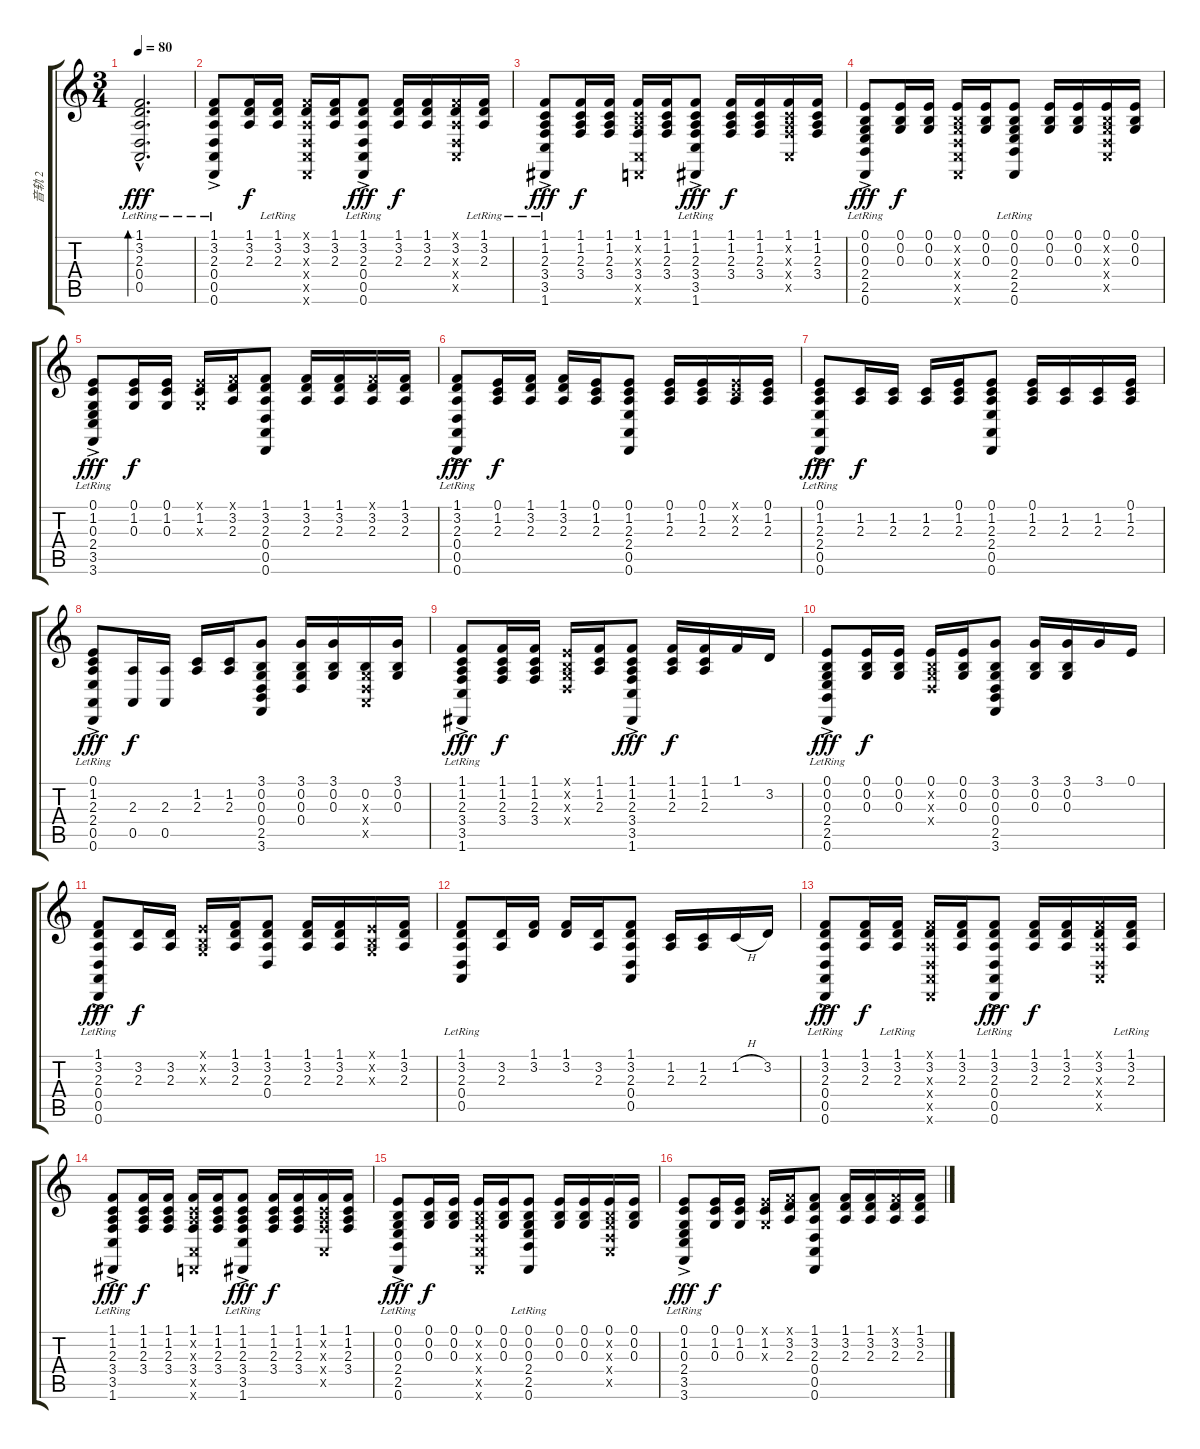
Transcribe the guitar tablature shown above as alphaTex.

\track ("音轨 2" "音轨 2") {instrument acousticgrandpiano}
\staff {score tabs}
\tuning (E4 B3 G3 D3 A2 D2) {hide}
\ts (3 4)
\tempo 80
\clef g2
\ks c
(1.1{hac lr} 3.2{hac lr} 2.3{hac lr} 0.4{hac} 0.5{hac lr}).2{d bd 240 dy fff} |
(1.1{ac lr} 3.2{ac lr} 2.3{ac lr} 0.4{ac lr} 0.5{ac lr} 0.6{ac lr}).8 (1.1 3.2 2.3).16{dy f volume 12} (1.1{lr} 3.2{lr} 2.3{lr}).16{volume 11} (1.1{x} 3.2 2.3{x} 0.4{x} 0.5{x} 0.6{x}).16 (1.1 3.2 2.3).16{volume 12} (1.1{ac lr} 3.2{ac lr} 2.3{ac lr} 0.4{ac lr} 0.5{ac lr} 0.6{ac lr}).8{dy fff} (1.1 3.2 2.3).16{dy f volume 12} (1.1 3.2 2.3).16{volume 11} (1.1{x} 3.2 2.3{x} 0.4{x} 0.5{x}).16 (1.1{lr} 3.2{lr} 2.3{lr}).16{volume 12} |
(1.1{ac lr} 1.2{ac lr} 2.3{ac lr} 3.4{ac lr} 3.5{ac lr} 1.6{ac lr}).8{dy fff} (1.1 1.2 2.3 3.4).16{dy f volume 10} (1.1 1.2 2.3 3.4).16{volume 10} (1.1 1.2{x} 2.3{x} 3.4 0.5{x} 0.6{x}).16{volume 10} (1.1 1.2 2.3 3.4).16{volume 10} (1.1{ac lr} 1.2{ac lr} 2.3{ac lr} 3.4{ac lr} 3.5{ac lr} 1.6{ac lr}).8{dy fff} (1.1 1.2 2.3 3.4).16{dy f volume 10} (1.1 1.2 2.3 3.4).16{volume 10} (1.1 1.2{x} 2.3{x} 3.4{x} 0.5{x}).16{volume 10} (1.1 1.2 2.3 3.4).16{volume 10} |
(0.1{ac lr} 0.2{ac lr} 0.3{ac lr} 2.4{ac lr} 2.5{ac lr} 0.6{ac lr}).8{dy fff} (0.1 0.2 0.3).16{dy f volume 10} (0.1 0.2 0.3).16{volume 10} (0.1 0.2{x} 0.3{x} 0.4{x} 0.5{x} 0.6{x}).16{volume 10} (0.1 0.2 0.3).16{volume 10} (0.1{lr} 0.2{lr} 0.3 2.4{lr} 2.5{lr} 0.6{lr}).8 (0.1 0.2 0.3).16{volume 10} (0.1 0.2 0.3).16{volume 10} (0.1 0.2{x} 0.3{x} 0.4{x} 0.5{x}).16{volume 10} (0.1 0.2 0.3).16{volume 10} |
(0.1{ac lr} 1.2{ac lr} 0.3{ac lr} 2.4{ac lr} 3.5{ac lr} 3.6{ac lr}).8{dy fff} (0.1 1.2 0.3).16{dy f volume 10} (0.1 1.2 0.3).16{volume 10} (0.1{x} 1.2 0.3{x}).16{volume 10} (1.1{x} 3.2 2.3).16{volume 10} (1.1 3.2 2.3 0.4 0.5 0.6).8 (1.1 3.2 2.3).16{volume 10} (1.1 3.2 2.3).16{volume 10} (1.1{x} 3.2 2.3).16{volume 10} (1.1 3.2 2.3).16{volume 10} |
(1.1{ac lr} 3.2{ac lr} 2.3{ac lr} 0.4{ac lr} 0.5{ac lr} 0.6{ac lr}).8{dy fff} (0.1 1.2 2.3).16{dy f volume 10} (1.1 3.2 2.3).16{volume 10} (1.1 3.2 2.3).16{volume 10} (0.1 1.2 2.3).16{volume 10} (0.1 1.2 2.3 2.4 0.5 0.6).8 (0.1 1.2 2.3).16{volume 10} (0.1 1.2 2.3).16{volume 10} (0.1{x} 1.2{x} 2.3).16{volume 10} (0.1 1.2 2.3).16{volume 10} |
(0.1{ac lr} 1.2{ac lr} 2.3{ac lr} 2.4{ac lr} 0.5{ac lr} 0.6{ac lr}).8{dy fff} (1.2 2.3).16{dy f volume 10} (1.2 2.3).16{volume 10} (1.2 2.3).16{volume 10} (0.1 1.2 2.3).16{volume 10} (0.1 1.2 2.3 2.4 0.5 0.6).8 (0.1 1.2 2.3).16{volume 10} (1.2 2.3).16{volume 10} (1.2 2.3).16{volume 10} (0.1 1.2 2.3).16{volume 10} |
(0.1{ac lr} 1.2{ac lr} 2.3{ac lr} 2.4{ac lr} 0.5{ac lr} 0.6{ac lr}).8{dy fff} (2.3 0.5).16{dy f volume 11} (2.3 0.5).16{volume 11} (1.2 2.3).16{volume 11} (1.2 2.3).16{volume 11} (3.1 0.2 0.3 0.4 2.5 3.6).8 (3.1 0.2 0.3 0.4).16{volume 10} (3.1 0.2 0.3).16{volume 11} (0.2 0.3{x} 0.4{x} 0.5{x}).16{volume 10} (3.1 0.2 0.3).16{volume 11} |
(1.1{ac lr} 1.2{ac lr} 2.3{ac lr} 3.4{ac lr} 3.5{ac lr} 1.6{ac lr}).8{dy fff} (1.1 1.2 2.3 3.4).16{dy f volume 11} (1.1 1.2 2.3 3.4).16{volume 11} (0.1{x} 0.2{x} 0.3{x} 0.4{x}).16{volume 13} (1.1 1.2 2.3).16{volume 11} (1.1 1.2{ac} 2.3 3.4 3.5 1.6).8{dy fff} (1.1 1.2 2.3).16{dy f volume 11} (1.1 1.2 2.3).16{volume 10} 1.1.16 3.2.16 |
(0.1{ac lr} 0.2{ac lr} 0.3{ac lr} 2.4{ac lr} 2.5{ac lr} 0.6{ac lr}).8{dy fff} (0.1 0.2 0.3).16{dy f volume 11} (0.1 0.2 0.3).16{volume 11} (0.1 0.2{x} 0.3{x} 0.4{x}).16{volume 13} (0.1 0.2 0.3).16{volume 11} (3.1 0.2 0.3 0.4 2.5 3.6).8 (3.1 0.2 0.3).16{volume 11} (3.1 0.2 0.3).16{volume 10} 3.1.16 0.1.16 |
(1.1{ac lr} 3.2{ac lr} 2.3{ac lr} 0.4{ac lr} 0.5{ac} 0.6{ac lr}).8{dy fff} (3.2 2.3).16{dy f volume 11} (3.2 2.3).16{volume 11} (0.1{x} 0.2{x} 0.3{x}).16 (1.1 3.2 2.3).16{volume 11} (1.1 3.2 2.3 0.4).8 (1.1 3.2 2.3).16{volume 11} (1.1 3.2 2.3).16 (0.1{x} 0.2{x} 0.3{x}).16 (1.1 3.2 2.3).16{volume 11} |
(1.1{lr} 3.2{lr} 2.3{lr} 0.4{lr} 0.5{lr}).8 (3.2 2.3).16{volume 10} (1.1 3.2).16{volume 11} (1.1 3.2).16{volume 11} (3.2 2.3).16{volume 12} (1.1 3.2 2.3 0.4 0.5).8 (1.2 2.3).16{volume 11} (1.2 2.3).16{volume 11} 1.2{h}.16 3.2.16 |
(1.1{ac lr} 3.2{ac lr} 2.3{ac lr} 0.4{ac lr} 0.5{ac lr} 0.6{ac lr}).8{dy fff} (1.1 3.2 2.3).16{dy f volume 12} (1.1{lr} 3.2{lr} 2.3{lr}).16{volume 11} (1.1{x} 3.2 2.3{x} 0.4{x} 0.5{x} 0.6{x}).16 (1.1 3.2 2.3).16{volume 12} (1.1{ac lr} 3.2{ac lr} 2.3{ac lr} 0.4{ac lr} 0.5{ac lr} 0.6{ac lr}).8{dy fff} (1.1 3.2 2.3).16{dy f volume 12} (1.1 3.2 2.3).16{volume 11} (1.1{x} 3.2 2.3{x} 0.4{x} 0.5{x}).16 (1.1{lr} 3.2{lr} 2.3{lr}).16{volume 12} |
(1.1{ac lr} 1.2{ac lr} 2.3{ac lr} 3.4{ac lr} 3.5{ac lr} 1.6{ac lr}).8{dy fff} (1.1 1.2 2.3 3.4).16{dy f volume 10} (1.1 1.2 2.3 3.4).16{volume 10} (1.1 1.2{x} 2.3{x} 3.4 0.5{x} 0.6{x}).16{volume 10} (1.1 1.2 2.3 3.4).16{volume 10} (1.1{ac lr} 1.2{ac lr} 2.3{ac lr} 3.4{ac lr} 3.5{ac lr} 1.6{ac lr}).8{dy fff} (1.1 1.2 2.3 3.4).16{dy f volume 10} (1.1 1.2 2.3 3.4).16{volume 10} (1.1 1.2{x} 2.3{x} 3.4{x} 0.5{x}).16{volume 10} (1.1 1.2 2.3 3.4).16{volume 10} |
(0.1{ac lr} 0.2{ac lr} 0.3{ac lr} 2.4{ac lr} 2.5{ac lr} 0.6{ac lr}).8{dy fff} (0.1 0.2 0.3).16{dy f volume 10} (0.1 0.2 0.3).16{volume 10} (0.1 0.2{x} 0.3{x} 0.4{x} 0.5{x} 0.6{x}).16{volume 10} (0.1 0.2 0.3).16{volume 10} (0.1{lr} 0.2{lr} 0.3 2.4{lr} 2.5{lr} 0.6{lr}).8 (0.1 0.2 0.3).16{volume 10} (0.1 0.2 0.3).16{volume 10} (0.1 0.2{x} 0.3{x} 0.4{x} 0.5{x}).16{volume 10} (0.1 0.2 0.3).16{volume 10} |
(0.1{ac lr} 1.2{ac lr} 0.3{ac lr} 2.4{ac lr} 3.5{ac lr} 3.6{ac lr}).8{dy fff} (0.1 1.2 0.3).16{dy f volume 10} (0.1 1.2 0.3).16{volume 10} (0.1{x} 1.2 0.3{x}).16{volume 10} (1.1{x} 3.2 2.3).16{volume 10} (1.1 3.2 2.3 0.4 0.5 0.6).8 (1.1 3.2 2.3).16{volume 10} (1.1 3.2 2.3).16{volume 10} (1.1{x} 3.2 2.3).16{volume 10} (1.1 3.2 2.3).16{volume 10}
